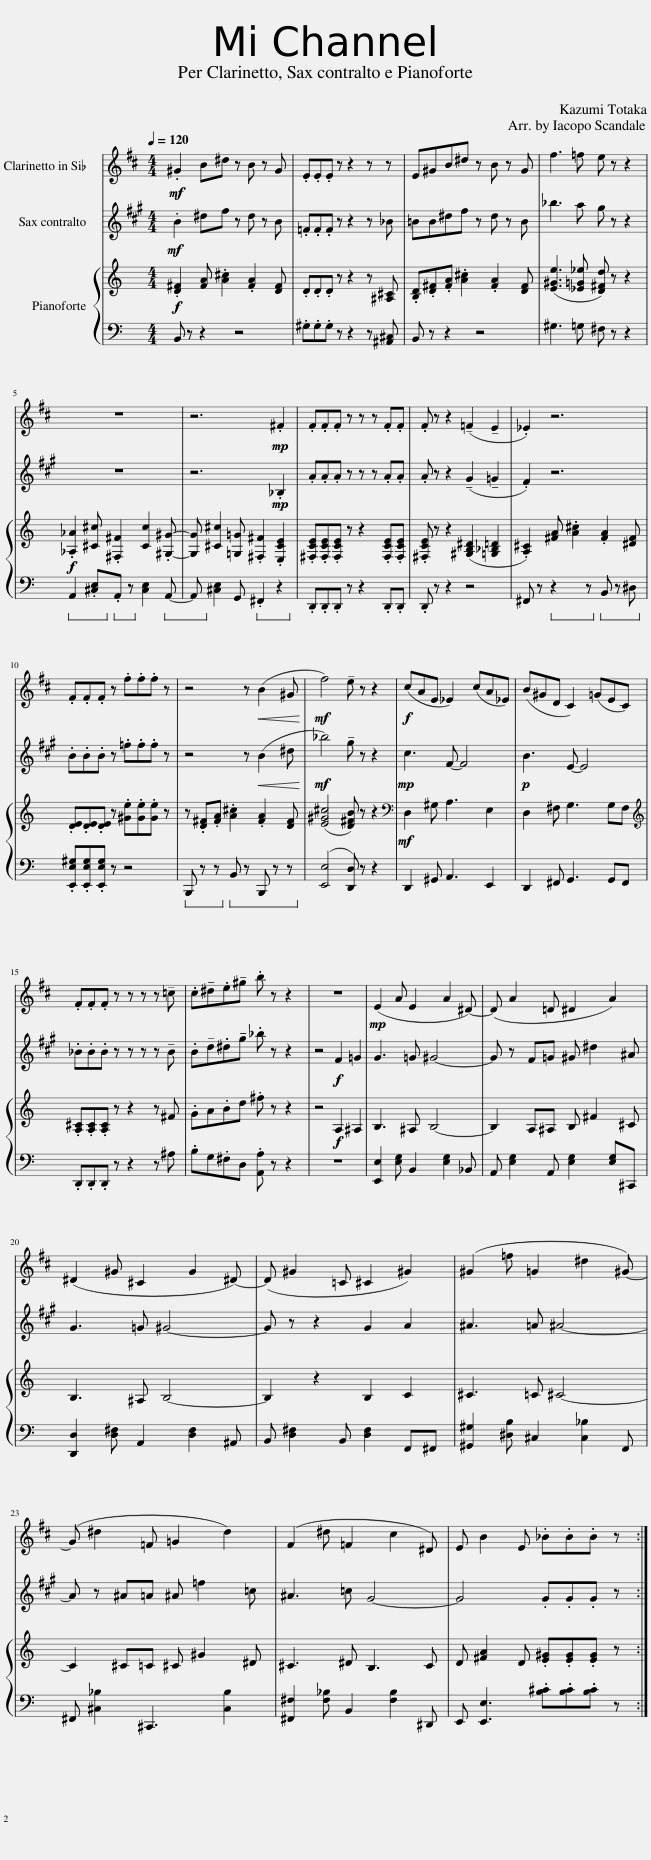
X:1
%%score 1 2 { 3 | 4 }
L:1/8
Q:1/4=120
M:4/4
I:linebreak $
K:C
V:1 treble transpose=-2
V:2 treble transpose=-9
V:3 treble
V:4 bass
V:1
[K:D]!mf! .^G2 B^d z B z G | .E.E.E z z2 z z | E^GB^d z B z G | f3 =f e z z2 |$ z8 | %5
 z6!mp! .^F2 | .F.F.F z z z .F.F | .F z z2 (!tenuto!=F2 !tenuto!E2 | ._E2) z6 |$ .F.F.F z .f.f.f z | %10
 z4 z!<(! (B2 ^G!<)! |!mf! f4) !tenuto!e z z2 |!f! (cAE _E2) (cA_E) | (B^GD C2) (=GEC) |$ .F.F.F z z z z !tenuto!=c | %15
 .c!tenuto!^d.e!tenuto!^g .b z z2 | z8 |!mp! (E2 A E2 A2 ^D-) | (D A2 =D ^D2 A2) |$ (^D2 ^G ^C2 G2 ^D-) | %20
 (D ^G2 =C ^C2 ^G2) | (^G2 =f =G2 ^d2 ^G-) |$ (G ^d2 =F =G2 d2) | (F2 ^d =F2 c2 ^D) | E B2 E ._B.B.B z :| %25
V:2
[K:A]!mf! .B2 ^df z d z B | .=F.F.F z z2 z _B | =BB^df z d z B | _b3 a g z z2 |$ z8 | %5
 z6!mp! ._B,2 | .A.A.A z z z .A.A | .A z z2 (!tenuto!G2 !tenuto!=G2 | .F2) z6 |$ .B.B.B z .=f.f.f z | %10
 z4 z!<(! (B2 ^d!<)! |!mf! _b4) !tenuto!g z z2 |!mp! c3 F- F4 |!p! B3 E- E4 |$ ._B.B.B z z z z !tenuto!B | %15
 .B!tenuto!d.^d!tenuto!g ._b z z2 | z4!f! F2 =G2 | G3 =G ^G4- | G z F=G ^G ^d2 ^A |$ G3 =G ^G4- | %20
 G z z2 G2 A2 | ^A3 =A ^A4- |$ A z ^A=A ^A =f2 =c | ^A3 =c G4- | G4 .G.G.G z :| %25
V:3
!f! .[D^F]2 [FA] .[A^c]2 .[FA]2 [DF] | .D.D.D z z2 z [^A,^C] | .[B,D].[D^F].[FA] .[A^c]2 .[FA]2 [DF] | ([E^Ge]3 [_E=G_e] [D^Fd]) z z2 |$!f! .[_A,_A]2 [^C^c] .[^F,^F]2 [Cc]2 .[^G,^G]- | %5
 [G,G] [^C^c]2 [=G,=G] .[^F,^F]2 .[E,CE]2 | .[^F,CE].[F,CE].[F,CE] z z2 .[F,CE].[F,CE] | .[^F,CE] z z2 ([^G,B,^D]2 [=G,_B,=D]2 | .[A,^C]2) [^FA] .[A^c]2 .[FA]2 [^DF] |$ .[DE].[DE].[DE] z .[^Ge].[Ge].[Ge] z | %10
 z .[D^F].[FA] .[A^c]2 .[FA]2 [DF] | ([E^G^c]4 [D^FB]) z z2 |[K:bass]!mf! D,2 ^G, A,3 E,2 | D,2 ^F, G,3 G,F, |$[K:treble] .[A,^C].[A,C].[A,C] z z2 z ^F | %15
 .GA.Bd .^f z z2 | z4!f! A,2 ^A,2 | B,3 ^A, B,4- | B,2 A,^A, B, ^F2 ^C |$ B,3 ^A, B,4- | %20
 B,2 z2 B,2 C2 | ^C3 =C ^C4- |$ C2 ^C=C ^C ^G2 ^D | ^C3 ^D B,3 C | D [^FA]2 D .[E^G].[EG].[EG] z :| %25
V:4
 B,, z z2 z4 | .^G,.G,.G, z z2 z [^A,,^C,] | B,, z z2 z4 | ^G,3 =G, ^F, z z2 |$!ped! A,,2 .[^C,E,]!ped-up!!ped!.A,, z!ped-up! [C,E,]2!ped! A,,- | %5
 A,,!ped-up! [^C,E,]2 G,,!ped! .^F,,2 z2!ped-up! | .D,,.D,,.D,, z z2 .D,,.D,, | .D,, z z2 z4 | ^F,, z!ped! z2 z!ped-up!!ped! B,, z ^D,!ped-up! |$ .[E,,E,^G,].[E,,E,G,].[E,,E,G,] z z4 | %10
!ped! B,,, z z!ped-up!!ped! B,, z B,,, z z!ped-up! | ([E,,E,]4 [D,,D,]) z z2 |!mf! D,,2 ^G,, A,,3 E,,2 | D,,2 ^F,, G,,3 G,,F,, |$ .D,,.D,,.D,, z z2 z ^A, | %15
 .B,G,.^F,D, .[A,,A,] z z2 | z8 | [E,,E,]2 [E,G,] B,,2 [E,G,]2 _B,, | A,, [E,G,]2 A,, [E,G,]2 [E,G,]^C,, |$ [D,,D,]2 [D,^F,] A,,2 [D,F,]2 ^A,, | %20
 B,, [D,^F,]2 B,, [D,F,]2 F,,^F,, | [^G,,^G,]2 [^D,B,] ^C,2 [C,_B,]2 F,, |$ ^F,, [^C,_B,]2 ^C,,3 [C,B,]2 | [^F,,^F,]2 [F,_B,] B,,2 [F,B,]2 ^D,, | E,, [E,,E,]3 .[B,^C].[B,C].[B,C] z :| %25
